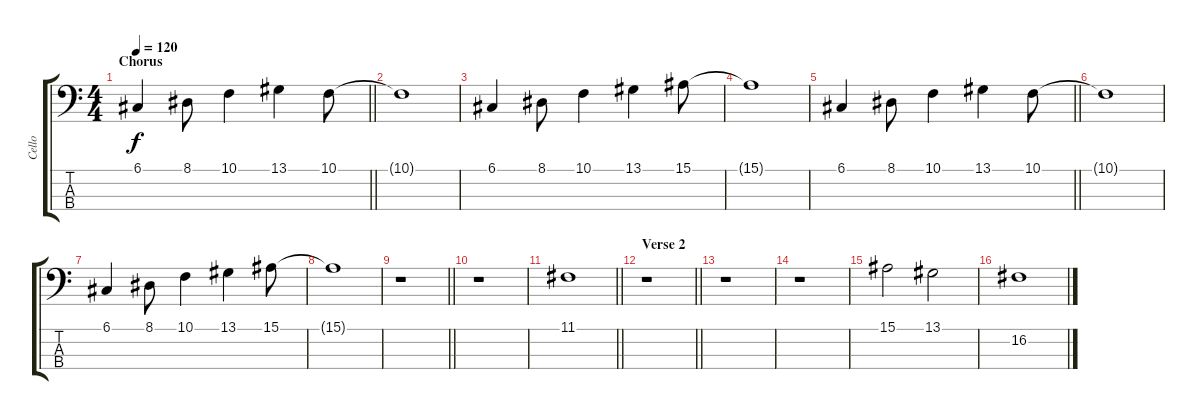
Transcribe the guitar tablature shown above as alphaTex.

\track ("Cello" "Cello") {instrument cello}
\staff {score tabs}
\tuning (G2 D2 A1 E1) {hide}
\ts (4 4)
\section ("" "Chorus")
\tempo 120
\clef f4
\barLineRight lightlight
\ks c
6.1.4{dy f} 8.1.8 10.1.4 13.1.4 10.1.8 |
10.1{t}.1 |
6.1.4 8.1.8 10.1.4 13.1.4 15.1.8 |
15.1{t}.1 |
\barLineRight lightlight
6.1.4 8.1.8 10.1.4 13.1.4 10.1.8 |
10.1{t}.1 |
6.1.4 8.1.8 10.1.4 13.1.4 15.1.8 |
15.1{t}.1 |
\barLineRight lightlight
r.1 |
r.1 |
\barLineRight lightlight
11.1.1 |
\section ("" "Verse 2")
\barLineRight lightlight
r.1 |
r.1 |
r.1 |
15.1.2 13.1.2 |
16.2.1
